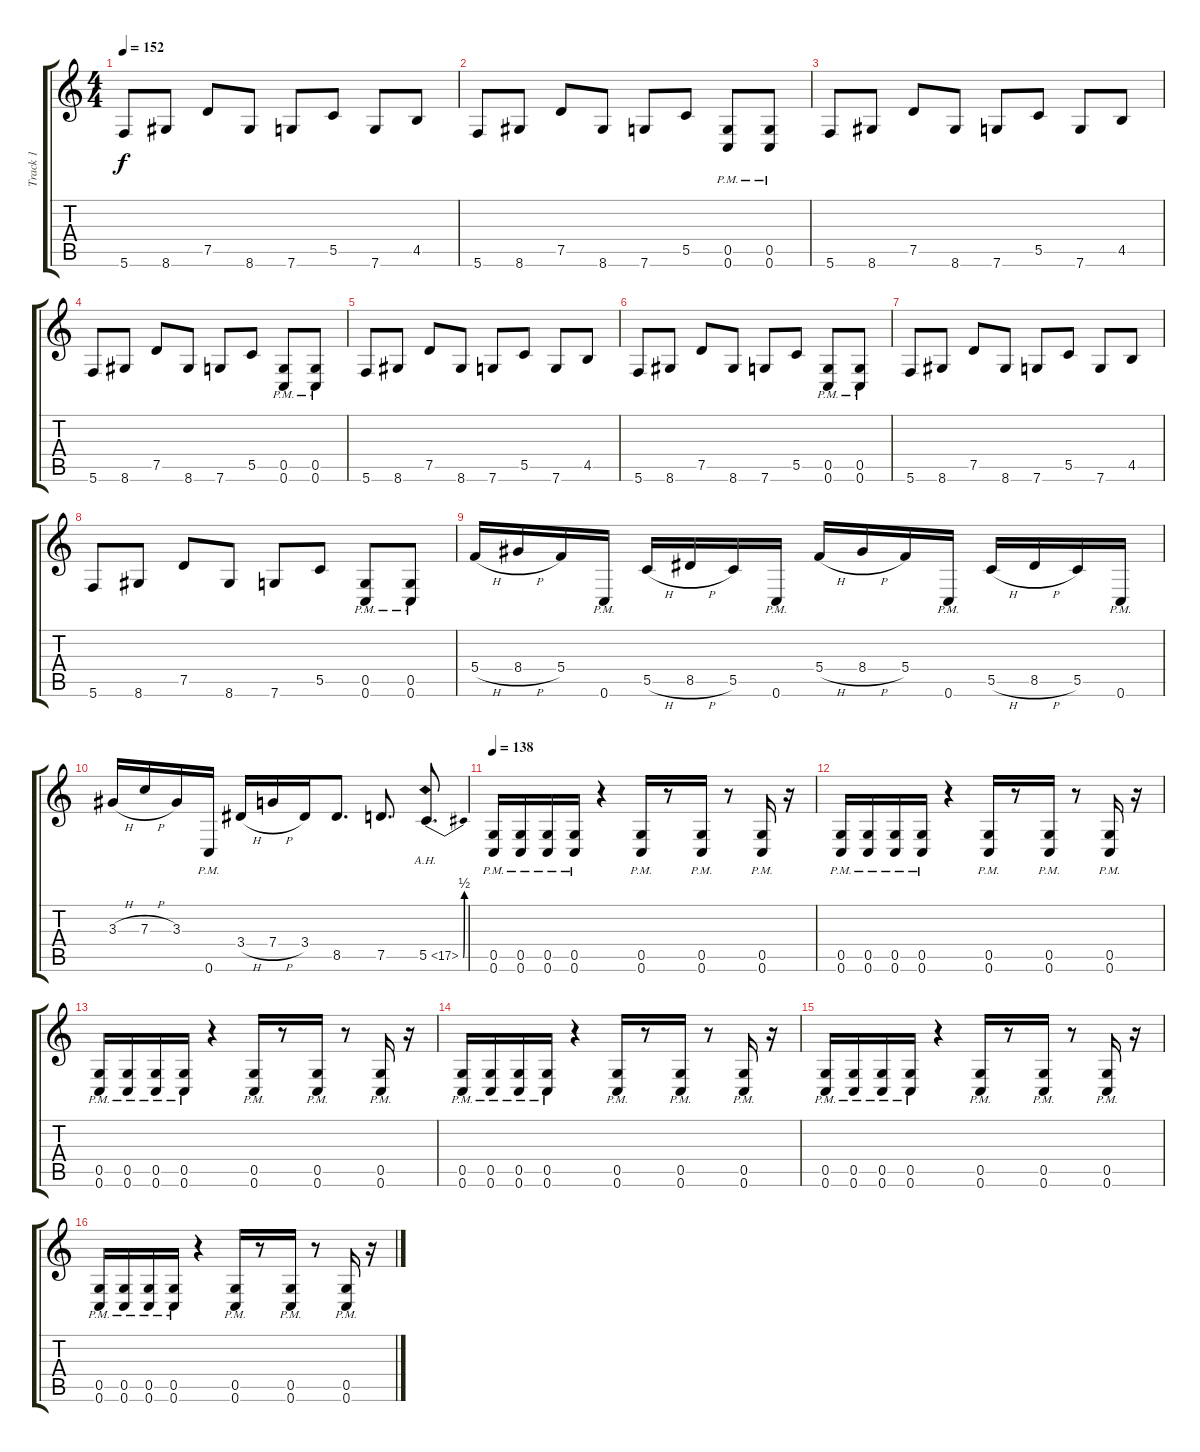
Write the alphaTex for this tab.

\track ("Track 1" "Track 1") {instrument distortionguitar}
\staff {score tabs}
\tuning (D4 A3 F3 C3 G2 C2) {hide}
\ts (4 4)
\tempo 152
\clef g2
\ks c
5.6.8{dy f} 8.6.8 7.5.8 8.6.8 7.6.8 5.5.8 7.6.8 4.5.8 |
5.6.8 8.6.8 7.5.8 8.6.8 7.6.8 5.5.8 (0.5 0.6{pm}).8 (0.5 0.6{pm}).8 |
5.6.8 8.6.8 7.5.8 8.6.8 7.6.8 5.5.8 7.6.8 4.5.8 |
5.6.8 8.6.8 7.5.8 8.6.8 7.6.8 5.5.8 (0.5 0.6{pm}).8 (0.5 0.6{pm}).8 |
5.6.8 8.6.8 7.5.8 8.6.8 7.6.8 5.5.8 7.6.8 4.5.8 |
5.6.8 8.6.8 7.5.8 8.6.8 7.6.8 5.5.8 (0.5 0.6{pm}).8 (0.5 0.6{pm}).8 |
5.6.8 8.6.8 7.5.8 8.6.8 7.6.8 5.5.8 7.6.8 4.5.8 |
5.6.8 8.6.8 7.5.8 8.6.8 7.6.8 5.5.8 (0.5 0.6{pm}).8 (0.5 0.6{pm}).8 |
5.4{h}.16 8.4{h}.16 5.4.16 0.6{pm}.16 5.5{h}.16 8.5{h}.16 5.5.16 0.6{pm}.16 5.4{h}.16 8.4{h}.16 5.4.16 0.6{pm}.16 5.5{h}.16 8.5{h}.16 5.5.16 0.6{pm}.16 |
3.3{h}.16 7.3{h}.16 3.3.16 0.6{pm}.16 3.4{h}.16 7.4{h}.16 3.4.16 8.5.8{d} 7.5.8{d} 5.5{be (bend 0 0 60 2) ah 12}.8{d} |
\tempo 138
(0.5 0.6{pm}).16 (0.5 0.6{pm}).16 (0.5 0.6{pm}).16 (0.5 0.6{pm}).16 r.4 (0.5 0.6{pm}).16 r.8 (0.5 0.6{pm}).16 r.8 (0.5 0.6{pm}).16 r.16 |
(0.5 0.6{pm}).16 (0.5 0.6{pm}).16 (0.5 0.6{pm}).16 (0.5 0.6{pm}).16 r.4 (0.5 0.6{pm}).16 r.8 (0.5 0.6{pm}).16 r.8 (0.5 0.6{pm}).16 r.16 |
(0.5 0.6{pm}).16 (0.5 0.6{pm}).16 (0.5 0.6{pm}).16 (0.5 0.6{pm}).16 r.4 (0.5 0.6{pm}).16 r.8 (0.5 0.6{pm}).16 r.8 (0.5 0.6{pm}).16 r.16 |
(0.5 0.6{pm}).16 (0.5 0.6{pm}).16 (0.5 0.6{pm}).16 (0.5 0.6{pm}).16 r.4 (0.5 0.6{pm}).16 r.8 (0.5 0.6{pm}).16 r.8 (0.5 0.6{pm}).16 r.16 |
(0.5 0.6{pm}).16 (0.5 0.6{pm}).16 (0.5 0.6{pm}).16 (0.5 0.6{pm}).16 r.4 (0.5 0.6{pm}).16 r.8 (0.5 0.6{pm}).16 r.8 (0.5 0.6{pm}).16 r.16 |
(0.5 0.6{pm}).16 (0.5 0.6{pm}).16 (0.5 0.6{pm}).16 (0.5 0.6{pm}).16 r.4 (0.5 0.6{pm}).16 r.8 (0.5 0.6{pm}).16 r.8 (0.5 0.6{pm}).16 r.16
